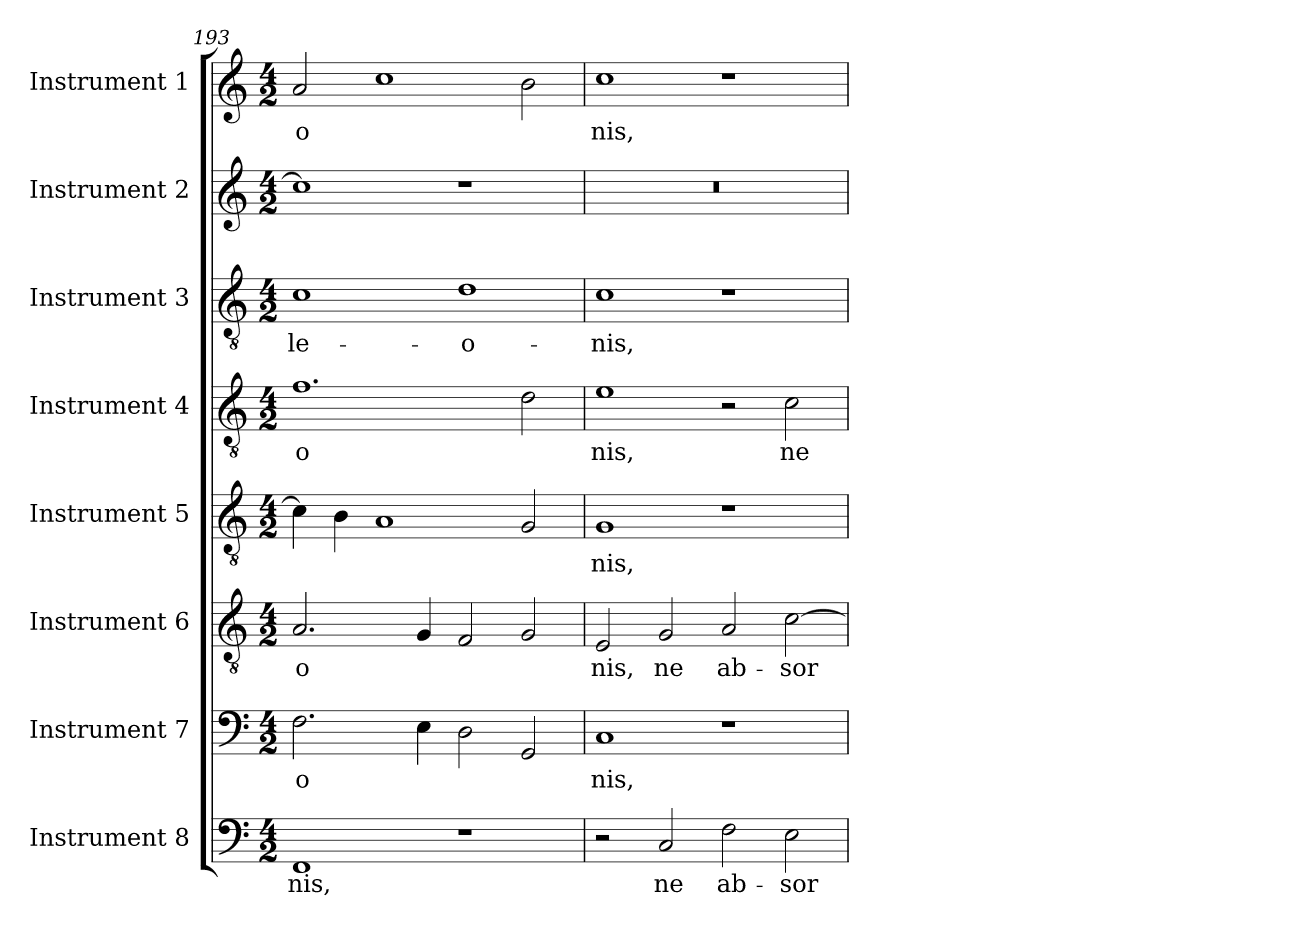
**kern	**text	**kern	**text	**kern	**text	**kern	**text	**kern	**text	**kern	**text	**kern	**text	**kern	**text
*part8	*part8	*part7	*part7	*part6	*part6	*part5	*part5	*part4	*part4	*part3	*part3	*part2	*part2	*part1	*part1
*staff8	*staff8	*staff7	*staff7	*staff6	*staff6	*staff5	*staff5	*staff4	*staff4	*staff3	*staff3	*staff2	*staff2	*staff1	*staff1
*I"Instrument 8	*	*I"Instrument 7	*	*I"Instrument 6	*	*I"Instrument 5	*	*I"Instrument 4	*	*I"Instrument 3	*	*I"Instrument 2	*	*I"Instrument 1	*
*clefF4	*	*clefF4	*	*clefGv2	*	*clefGv2	*	*clefGv2	*	*clefGv2	*	*clefG2	*	*clefG2	*
*k[]	*	*k[]	*	*k[]	*	*k[]	*	*k[]	*	*k[]	*	*k[]	*	*k[]	*
*C:	*	*C:	*	*C:	*	*C:	*	*C:	*	*C:	*	*C:	*	*C:	*
*M4/2	*	*M4/2	*	*M4/2	*	*M4/2	*	*M4/2	*	*M4/2	*	*M4/2	*	*M4/2	*
=193	=193	=193	=193	=193	=193	=193	=193	=193	=193	=193	=193	=193	=193	=193	=193
!	!LO:LY:b:cj	!	!LO:LY:b:cj	!	!LO:LY:b:cj	!	!LO:LY:b:cj	!	!LO:LY:b:cj	!	!LO:LY:b:cj	!	!LO:LY:b:cj	!	!LO:LY:b:cj
1FF	-nis,	2.F\	-o-	2.A/	-o-	4c\]	--	1.f	-o-	1c	le-	1cc]	.	2a/	-o-
!	!	!	!	!	!	!	!LO:LY:b:cj	!	!	!	!	!	!	!	!
.	.	.	.	.	.	4B\	--	.	.	.	.	.	.	.	.
!	!	!	!	!	!	!	!LO:LY:b:cj	!	!	!	!	!	!	!	!LO:LY:b:cj
.	.	.	.	.	.	1A	--	.	.	.	.	.	.	1cc	--
!	!	!	!LO:LY:b:cj	!	!LO:LY:b:cj	!	!	!	!	!	!	!	!	!	!
.	.	4E\	--	4G/	--	.	.	.	.	.	.	.	.	.	.
!	!	!	!LO:LY:b:cj	!	!LO:LY:b:cj	!	!	!	!	!	!LO:LY:b:cj	!	!	!	!
1r	.	2D\	--	2F/	--	.	.	.	.	1d	-o-	1r	.	.	.
!	!	!	!LO:LY:b:cj	!	!LO:LY:b:cj	!	!LO:LY:b:cj	!	!LO:LY:b:cj	!	!	!	!	!	!LO:LY:b:cj
.	.	2GG/	--	2G/	--	2G/	--	2d\	--	.	.	.	.	2b\	--
!!LO:PB:g=z
=194	=194	=194	=194	=194	=194	=194	=194	=194	=194	=194	=194	=194	=194	=194	=194
!	!	!	!LO:LY:b:cj	!	!LO:LY:b:cj	!	!LO:LY:b:cj	!	!LO:LY:b:cj	!	!LO:LY:b:cj	!	!	!	!LO:LY:b:cj
2r	.	1C	-nis,	2E/	-nis,	1G	-nis,	1e	-nis,	1c	-nis,	0r	.	1cc	-nis,
!	!LO:LY:b:cj	!	!	!	!LO:LY:b:cj	!	!	!	!	!	!	!	!	!	!
2C/	ne	.	.	2G/	ne	.	.	.	.	.	.	.	.	.	.
!	!LO:LY:b:cj	!	!	!	!LO:LY:b:cj	!	!	!	!	!	!	!	!	!	!
2F\	ab-	1r	.	2A/	ab-	1r	.	2r	.	1r	.	.	.	1r	.
!	!LO:LY:b:cj	!	!	!	!LO:LY:b:cj	!	!	!	!LO:LY:b:cj	!	!	!	!	!	!
2E\	-sor-	.	.	[>2c\	-sor-	.	.	2c\	ne	.	.	.	.	.	.
=	=	=	=	=	=	=	=	=	=	=	=	=	=	=	=
*-	*-	*-	*-	*-	*-	*-	*-	*-	*-	*-	*-	*-	*-	*-	*-
